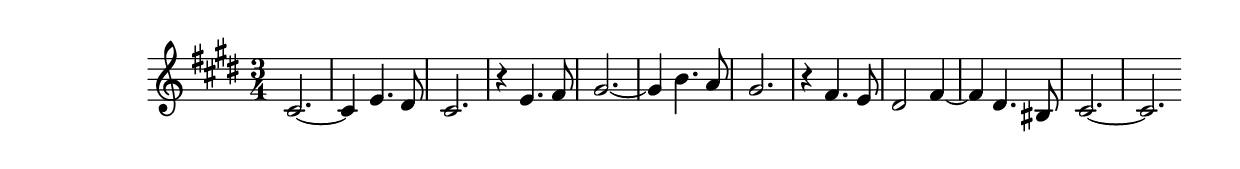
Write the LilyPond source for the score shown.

\version "2.14.0"
%{\header {
  title = "Mi Suen~o (Mexico)"
  composer = "anonymous"
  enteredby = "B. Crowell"
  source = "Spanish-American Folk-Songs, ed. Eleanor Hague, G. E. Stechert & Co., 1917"
}%}
\score{{\key cis \minor
\time 3/4
%{\tempo 4=110
%}\relative cis' {
cis2.~ | cis4 e4. dis8 | cis2. | r4 e4. fis8 | gis2.~ | gis4 b4. a8 | gis2. |
r4 fis4. e8 | dis2 fis4~ | fis dis4. bis8 | cis2.~ | cis2. \bar ":|"
}

}}